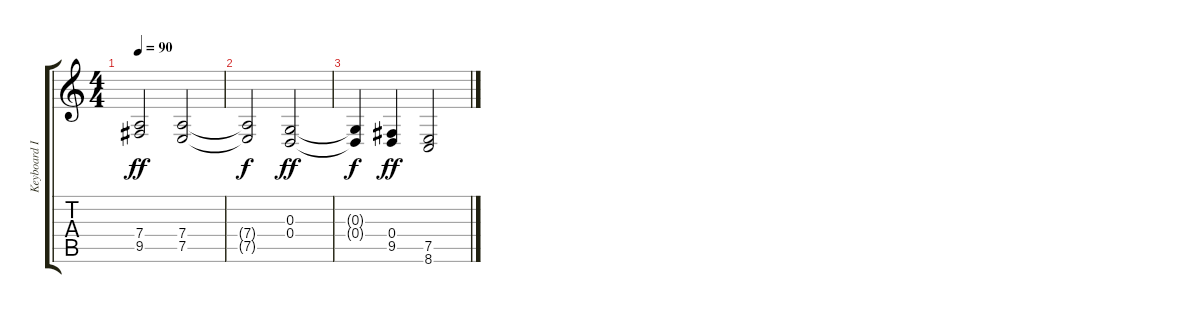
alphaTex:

\track ("Keyboard II" "Keyboard I") {instrument pad4choir}
\staff {score tabs}
\tuning (E4 B3 G3 D3 A2 E2) {hide}
\ts (4 4)
\tempo 90
\clef g2
\ks c
(7.4 9.5).2{dy ff} (7.4 7.5).2 |
(7.4{t} 7.5{t}).2{dy f} (0.3 0.4).2{dy ff} |
(0.3{t} 0.4{t}).4{dy f} (0.4 9.5).4{dy ff} (7.5 8.6).2
